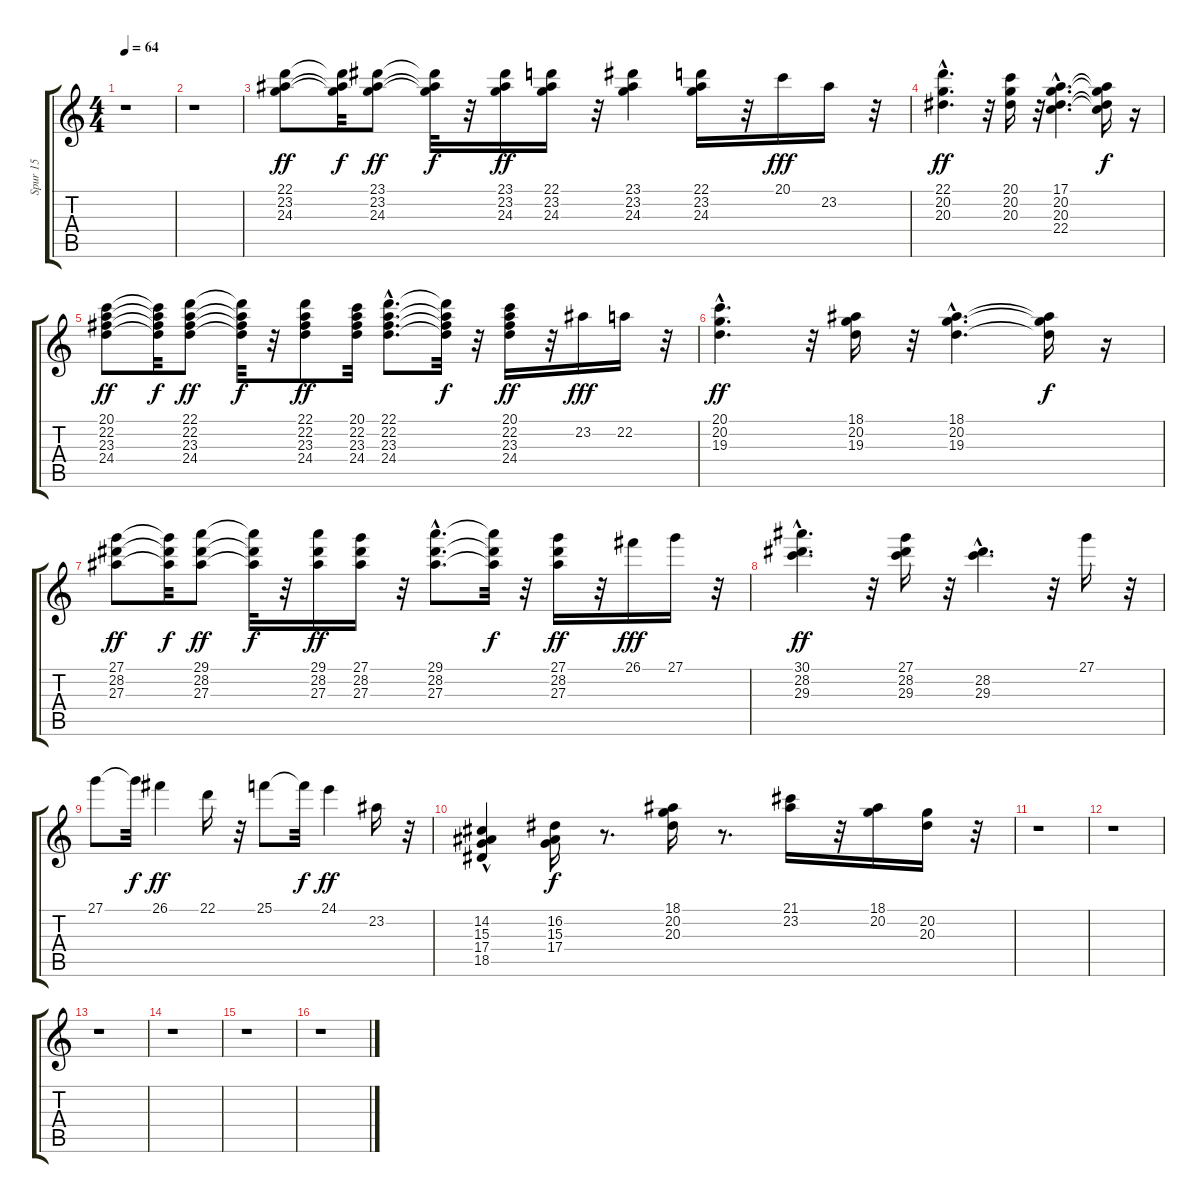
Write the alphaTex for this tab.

\track ("Spur 15" "Spur 15") {instrument acousticgrandpiano}
\staff {score tabs}
\tuning (E4 B3 G3 D3 A2 E2) {hide}
\ts (4 4)
\tempo 64
\clef g2
\ks c
r.1{dy f} |
r.1 |
(22.1 23.2 24.3).8{dy ff} (22.1{t} 23.2{t} 24.3{t}).32{dy f} (23.1 23.2 24.3).8{dy ff} (23.1{t} 23.2{t} 24.3{t}).32{dy f} r.32 (23.1 23.2 24.3).16{dy ff} (22.1 23.2 24.3).16 r.32 (23.1 23.2 24.3).4 (22.1 23.2 24.3).16 r.32 20.1.16{dy fff} 23.2.16 r.32 |
(22.1{hac} 20.2{hac} 20.3{hac}).4{d dy ff} r.32 (20.1 20.2 20.3).16 r.32 (17.1{hac} 20.2{hac} 20.3{hac} 22.4{hac}).4{d} (17.1{t} 20.2{t} 20.3{t} 22.4{t}).16{dy f} r.16 |
(20.1 22.2 23.3 24.4).8{dy ff} (20.1{t} 22.2{t} 23.3{t} 24.4{t}).32{dy f} (22.1 22.2 23.3 24.4).8{dy ff} (22.1{t} 22.2{t} 23.3{t} 24.4{t}).32{dy f} r.32 (22.1 22.2 23.3 24.4).8{dy ff} (20.1 22.2 23.3 24.4).32 (22.1{hac} 22.2{hac} 23.3{hac} 24.4{hac}).8{d} (22.1{t} 22.2{t} 23.3{t} 24.4{t}).32{dy f} r.32 (20.1 22.2 23.3 24.4).16{dy ff} r.32 23.2.16{dy fff} 22.2.16 r.32 |
(20.1{hac} 20.2{hac} 19.3{hac}).4{d dy ff} r.32 (18.1 20.2 19.3).16 r.32 (18.1{hac} 20.2{hac} 19.3{hac}).4{d} (18.1{t} 20.2{t} 19.3{t}).16{dy f} r.16 |
(27.1 28.2 27.3).8{dy ff} (27.1{t} 28.2{t} 27.3{t}).32{dy f} (29.1 28.2 27.3).8{dy ff} (29.1{t} 28.2{t} 27.3{t}).32{dy f} r.32 (29.1 28.2 27.3).16{dy ff} (27.1 28.2 27.3).16 r.32 (29.1{hac} 28.2{hac} 27.3{hac}).8{d} (29.1{t} 28.2{t} 27.3{t}).32{dy f} r.32 (27.1 28.2 27.3).16{dy ff} r.32 26.1.16{dy fff} 27.1.16 r.32 |
(30.1{hac} 28.2{hac} 29.3{hac}).4{d dy ff} r.32 (27.1 28.2 29.3).16 r.32 (28.2{hac} 29.3{hac}).4{d} r.32 27.1.16 r.32 |
27.1.8{balance 16} 27.1{t}.32{dy f} 26.1.4{dy ff} 22.1.16 r.32 25.1.8 25.1{t}.32{dy f} 24.1.4{dy ff} 23.2.16 r.32 |
(14.2{hac} 15.3 17.4 18.5).4 (16.2 15.3 17.4).16{dy f} r.8{d} (18.1 20.2 20.3).16 r.8{d} (21.1 23.2).16 r.32 (18.1 20.2).16 (20.2 20.3).16 r.32 |
r.1 |
r.1 |
r.1 |
r.1 |
r.1 |
r.1
